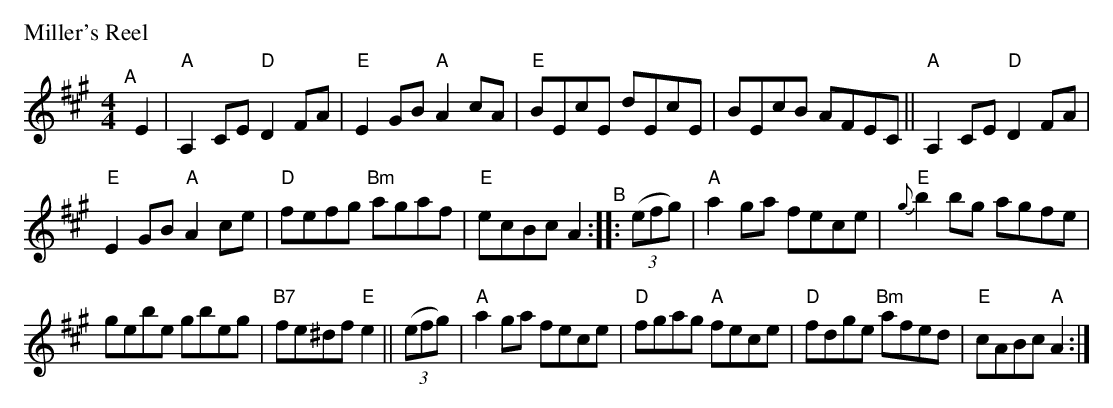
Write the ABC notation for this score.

X:1
P: Miller's Reel
M: 4/4
L: 1/8
K: A
"^A"[|] E2 |\
"A"A,2CE "D"D2FA | "E"E2GB "A"A2cA | "E"BEcE dEcE | BEcB AFEC || "A"A,2CE "D"D2FA |
"E"E2GB "A"A2ce | "D"fefg "Bm"agaf | "E"ecBcA2 "^B":: ((3efg) | "A"a2ga fece | "E"{g}b2bg agfe |
gebe gbeg | "B7"fe^df "E"e2 || ((3efg) | "A"a2ga fece | "D"fgag "A"fece | "D"fdge "Bm"afed | "E"cABc "A"A2 :|
